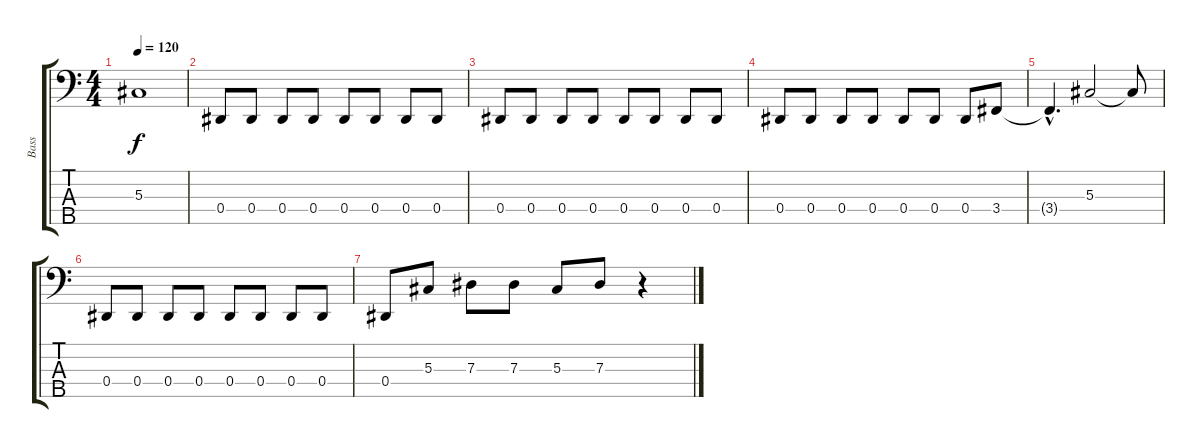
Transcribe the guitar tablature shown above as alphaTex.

\track ("Bass" "Bass") {instrument electricbasspick}
\staff {score tabs}
\tuning (Gb2 Db2 Ab1 Eb1 Bb0) {hide}
\ts (4 4)
\tempo 120
\clef f4
\ks c
5.3{t}.1{dy f volume 6} |
0.4.8{volume 5} 0.4.8 0.4.8 0.4.8 0.4.8 0.4.8 0.4.8 0.4.8 |
0.4.8{volume 4} 0.4.8 0.4.8 0.4.8 0.4.8 0.4.8 0.4.8 0.4.8 |
0.4.8{volume 3} 0.4.8 0.4.8 0.4.8 0.4.8 0.4.8 0.4.8 3.4.8 |
3.4{hac t}.4{d volume 2} 5.3.2 5.3{t}.8 |
0.4.8{volume 1} 0.4.8 0.4.8 0.4.8 0.4.8 0.4.8 0.4.8 0.4.8 |
0.4.8{volume 0} 5.3.8 7.3.8 7.3.8 5.3.8 7.3.8 r.4
